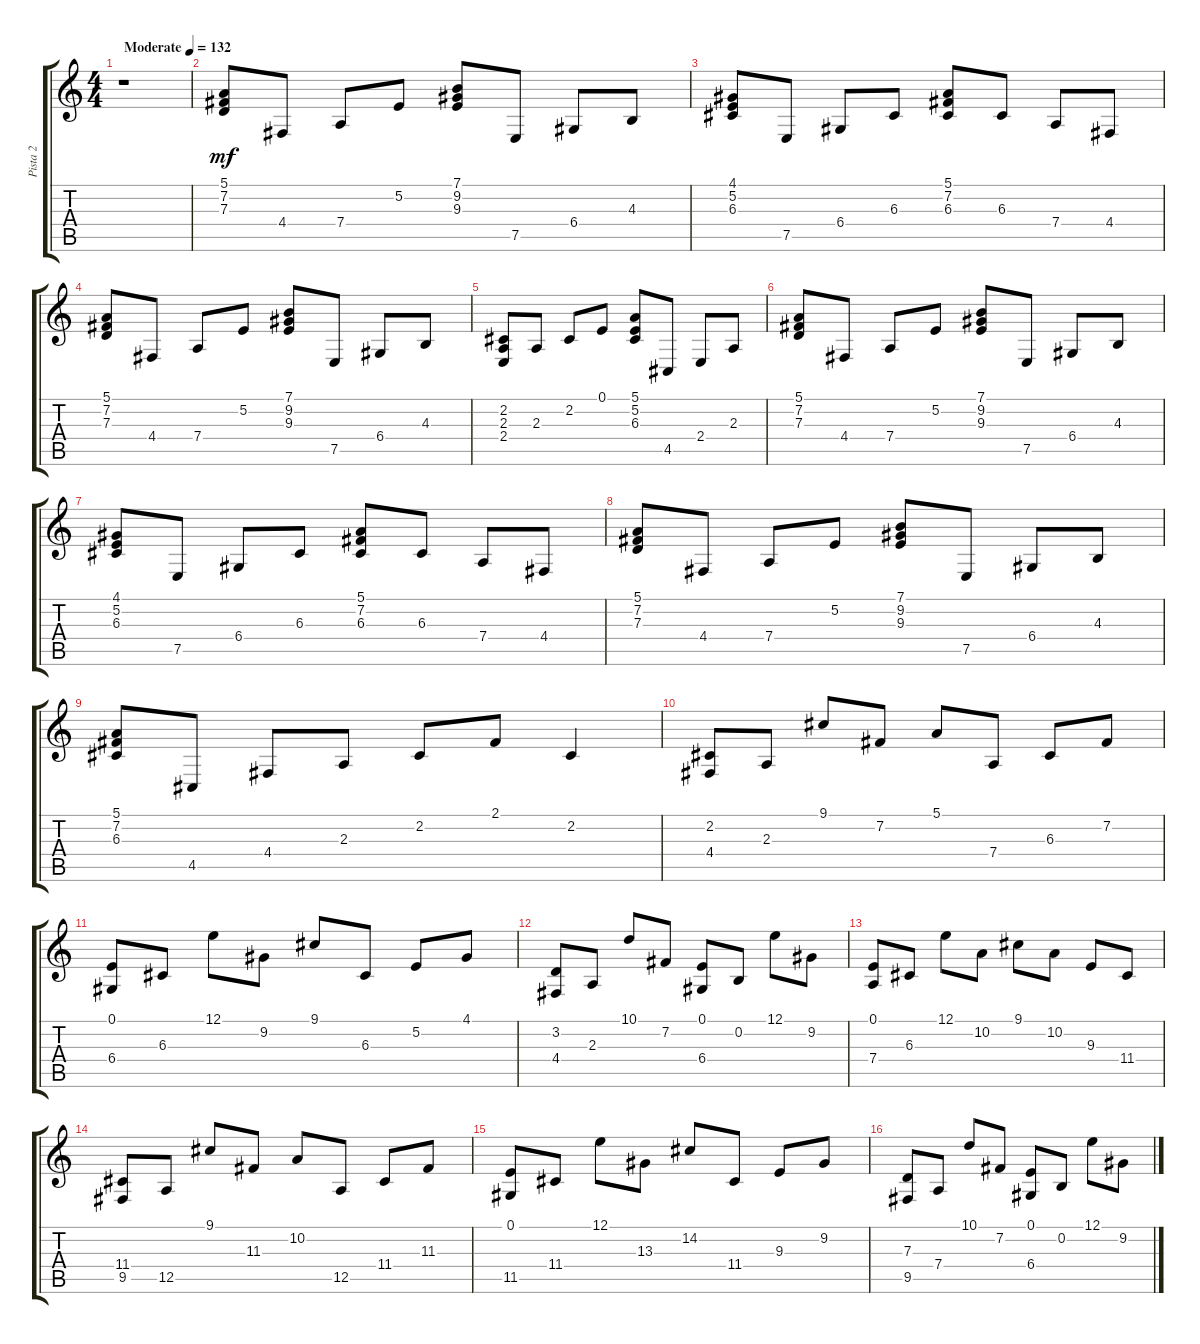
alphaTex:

\track ("Pista 2" "Pista 2") {instrument brightacousticpiano}
\staff {score tabs}
\tuning (E4 B3 G3 D3 A2 E2) {hide}
\ts (4 4)
\tempo (132 "Moderate")
\clef g2
\ks c
r.1{dy mf instrument brightacousticpiano} |
(5.1 7.2 7.3).8 4.4.8 7.4.8 5.2.8 (7.1 9.2 9.3).8 7.5.8 6.4.8 4.3.8 |
(4.1 5.2 6.3).8 7.5.8 6.4.8 6.3.8 (5.1 7.2 6.3).8 6.3.8 7.4.8 4.4.8 |
(5.1 7.2 7.3).8 4.4.8 7.4.8 5.2.8 (7.1 9.2 9.3).8 7.5.8 6.4.8 4.3.8 |
(2.2 2.3 2.4).8 2.3.8 2.2.8 0.1.8 (5.1 5.2 6.3).8 4.5.8 2.4.8 2.3.8 |
(5.1 7.2 7.3).8 4.4.8 7.4.8 5.2.8 (7.1 9.2 9.3).8 7.5.8 6.4.8 4.3.8 |
(4.1 5.2 6.3).8 7.5.8 6.4.8 6.3.8 (5.1 7.2 6.3).8 6.3.8 7.4.8 4.4.8 |
(5.1 7.2 7.3).8 4.4.8 7.4.8 5.2.8 (7.1 9.2 9.3).8 7.5.8 6.4.8 4.3.8 |
(5.1 7.2 6.3).8 4.5.8 4.4.8 2.3.8 2.2.8 2.1.8 2.2.4 |
(2.2 4.4).8 2.3.8 9.1.8 7.2.8 5.1.8 7.4.8 6.3.8 7.2.8 |
(0.1 6.4).8 6.3.8 12.1.8 9.2.8 9.1.8 6.3.8 5.2.8 4.1.8 |
(3.2 4.4).8 2.3.8 10.1.8 7.2.8 (0.1 6.4).8 0.2.8 12.1.8 9.2.8 |
(0.1 7.4).8 6.3.8 12.1.8 10.2.8 9.1.8 10.2.8 9.3.8 11.4.8 |
(11.4 9.5).8 12.5.8 9.1.8 11.3.8 10.2.8 12.5.8 11.4.8 11.3.8 |
(0.1 11.5).8 11.4.8 12.1.8 13.3.8 14.2.8 11.4.8 9.3.8 9.2.8 |
(7.3 9.5).8 7.4.8 10.1.8 7.2.8 (0.1 6.4).8 0.2.8 12.1.8 9.2.8
